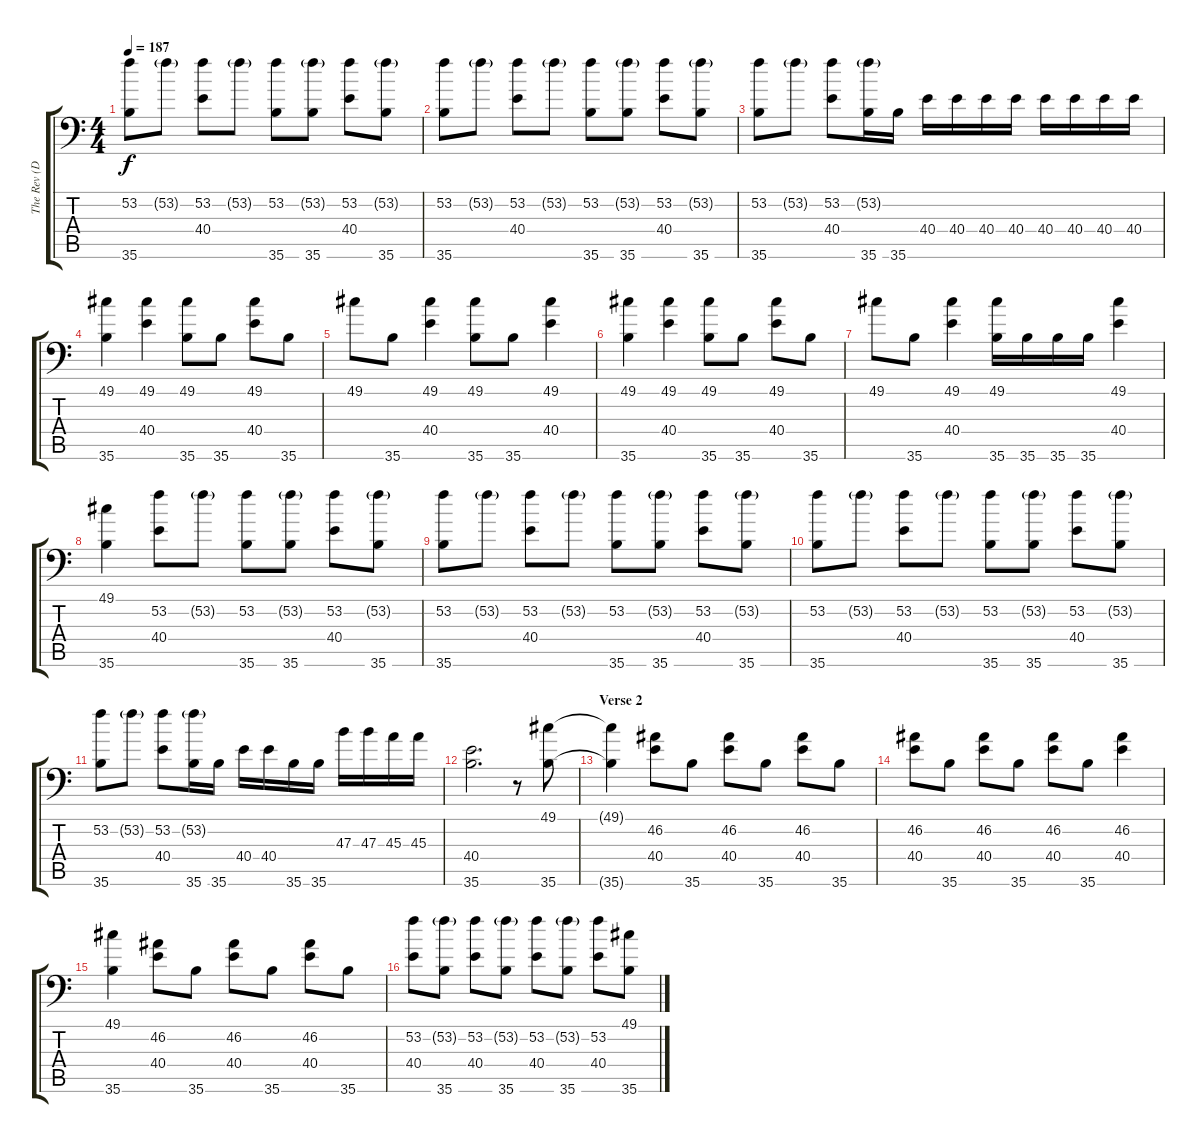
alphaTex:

\track ("The Rev (Drums)" "The Rev (D") {instrument acousticgrandpiano}
\staff {score tabs}
\tuning (C-1 C-1 C-1 C-1 C-1 C-1) {hide}
\ts (4 4)
\tempo 187
\clef f4
\ks c
(53.2 35.6).8{dy f} 53.2{g}.8 (53.2 40.4).8 53.2{g}.8 (53.2 35.6).8 (53.2{g} 35.6).8 (53.2 40.4).8 (53.2{g} 35.6).8 |
(53.2 35.6).8 53.2{g}.8 (53.2 40.4).8 53.2{g}.8 (53.2 35.6).8 (53.2{g} 35.6).8 (53.2 40.4).8 (53.2{g} 35.6).8 |
(53.2 35.6).8 53.2{g}.8 (53.2 40.4).8 (53.2{g} 35.6).16 35.6.16 40.4.16 40.4.16 40.4.16 40.4.16 40.4.16 40.4.16 40.4.16 40.4.16 |
(49.1 35.6).4 (49.1 40.4).4 (49.1 35.6).8 35.6.8 (49.1 40.4).8 35.6.8 |
49.1.8 35.6.8 (49.1 40.4).4 (49.1 35.6).8 35.6.8 (49.1 40.4).4 |
(49.1 35.6).4 (49.1 40.4).4 (49.1 35.6).8 35.6.8 (49.1 40.4).8 35.6.8 |
49.1.8 35.6.8 (49.1 40.4).4 (49.1 35.6).16 35.6.16 35.6.16 35.6.16 (49.1 40.4).4 |
(49.1 35.6).4 (53.2 40.4).8 53.2{g}.8 (53.2 35.6).8 (53.2{g} 35.6).8 (53.2 40.4).8 (53.2{g} 35.6).8 |
(53.2 35.6).8 53.2{g}.8 (53.2 40.4).8 53.2{g}.8 (53.2 35.6).8 (53.2{g} 35.6).8 (53.2 40.4).8 (53.2{g} 35.6).8 |
(53.2 35.6).8 53.2{g}.8 (53.2 40.4).8 53.2{g}.8 (53.2 35.6).8 (53.2{g} 35.6).8 (53.2 40.4).8 (53.2{g} 35.6).8 |
(53.2 35.6).8 53.2{g}.8 (53.2 40.4).8 (53.2{g} 35.6).16 35.6.16 40.4.16 40.4.16 35.6.16 35.6.16 47.3.16 47.3.16 45.3.16 45.3.16 |
(40.4 35.6).2{d} r.8 (49.1 35.6).8 |
\section ("" "Verse 2")
(49.1{t} 35.6{t}).4 (46.2 40.4).8 35.6.8 (46.2 40.4).8 35.6.8 (46.2 40.4).8 35.6.8 |
(46.2 40.4).8 35.6.8 (46.2 40.4).8 35.6.8 (46.2 40.4).8 35.6.8 (46.2 40.4).4 |
(49.1 35.6).4 (46.2 40.4).8 35.6.8 (46.2 40.4).8 35.6.8 (46.2 40.4).8 35.6.8 |
(53.2 40.4).8 (53.2{g} 35.6).8 (53.2 40.4).8 (53.2{g} 35.6).8 (53.2 40.4).8 (53.2{g} 35.6).8 (53.2 40.4).8 (49.1 35.6).8
